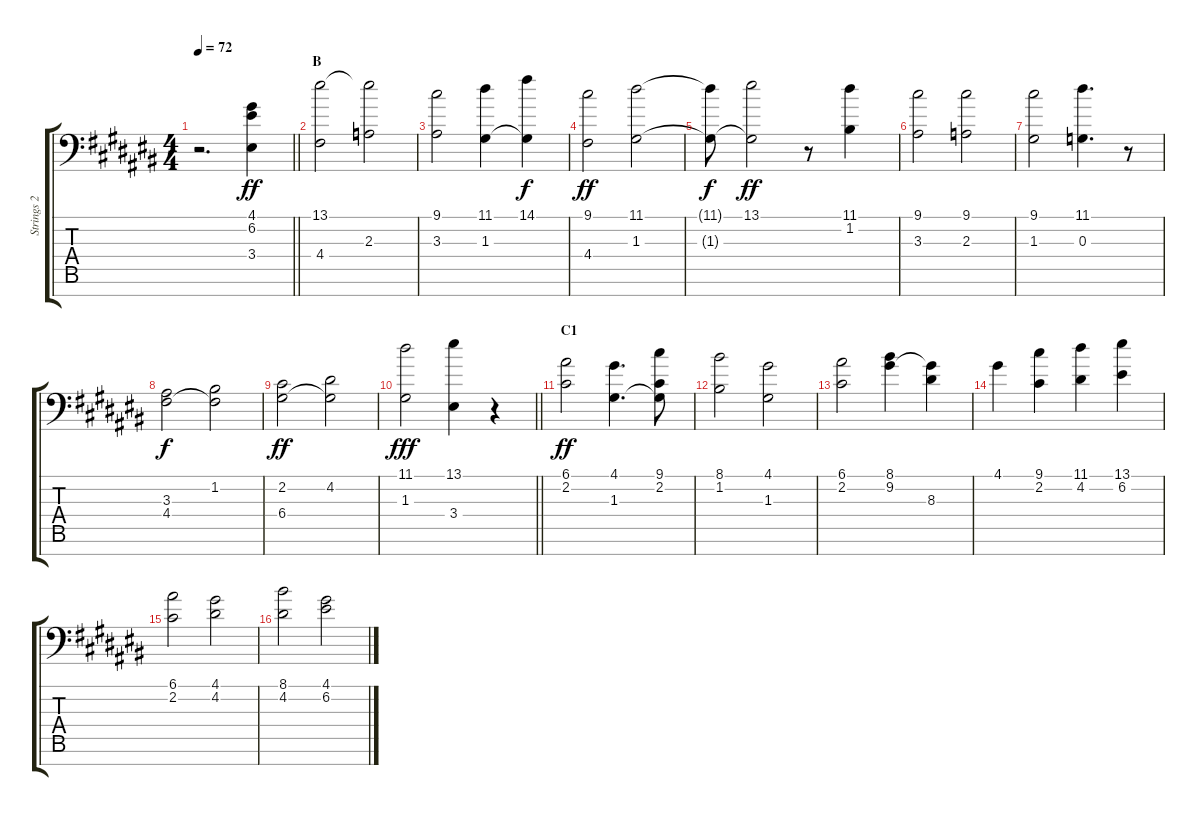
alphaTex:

\track ("Strings 2" "Strings 2") {instrument stringensemble2}
\staff {score tabs}
\tuning (E4 B3 G3 D3 A2 E2 C-1) {hide}
\ts (4 4)
\tempo 72
\clef f4
\barLineRight lightlight
\ks c#
r.2{d dy ff} (4.1 6.2 3.4).4 |
\section ("" "B")
(13.1 4.4).2 (13.1{t} 2.3).2 |
(9.1 3.3).2 (11.1 1.3).4 (14.1 1.3{t}).4{dy f} |
(9.1 4.4).2{dy ff} (11.1 1.3).2 |
(11.1{t} 1.3{t}).8{dy f} (13.1 1.3{t}).2{dy ff volume 8} r.8 (11.1 1.2).4{volume 13} |
(9.1 3.3).2 (9.1 2.3).2 |
(9.1 1.3).2 (11.1 0.3).4{d volume 8} r.8 |
(3.3 4.4).2{dy f volume 13} (1.2 4.4{t}).2 |
(2.2 6.4).2{dy ff} (4.2 6.4{t}).2 |
\barLineRight lightlight
(11.1 1.3).2{dy fff} (13.1 3.4).4 r.4 |
\section ("" "C1")
(6.1 2.2).2{dy ff} (4.1 1.3).4{d} (9.1 2.2 1.3{t}).8 |
(8.1 1.2).2 (4.1 1.3).2 |
(6.1 2.2).2 (8.1 9.2).4 (9.2{t} 8.3).4 |
4.1.4 (9.1 2.2).4 (11.1 4.2).4 (13.1 6.2).4 |
(6.1 2.2).2 (4.1 4.2).2 |
(8.1 4.2).2 (4.1 6.2).2
